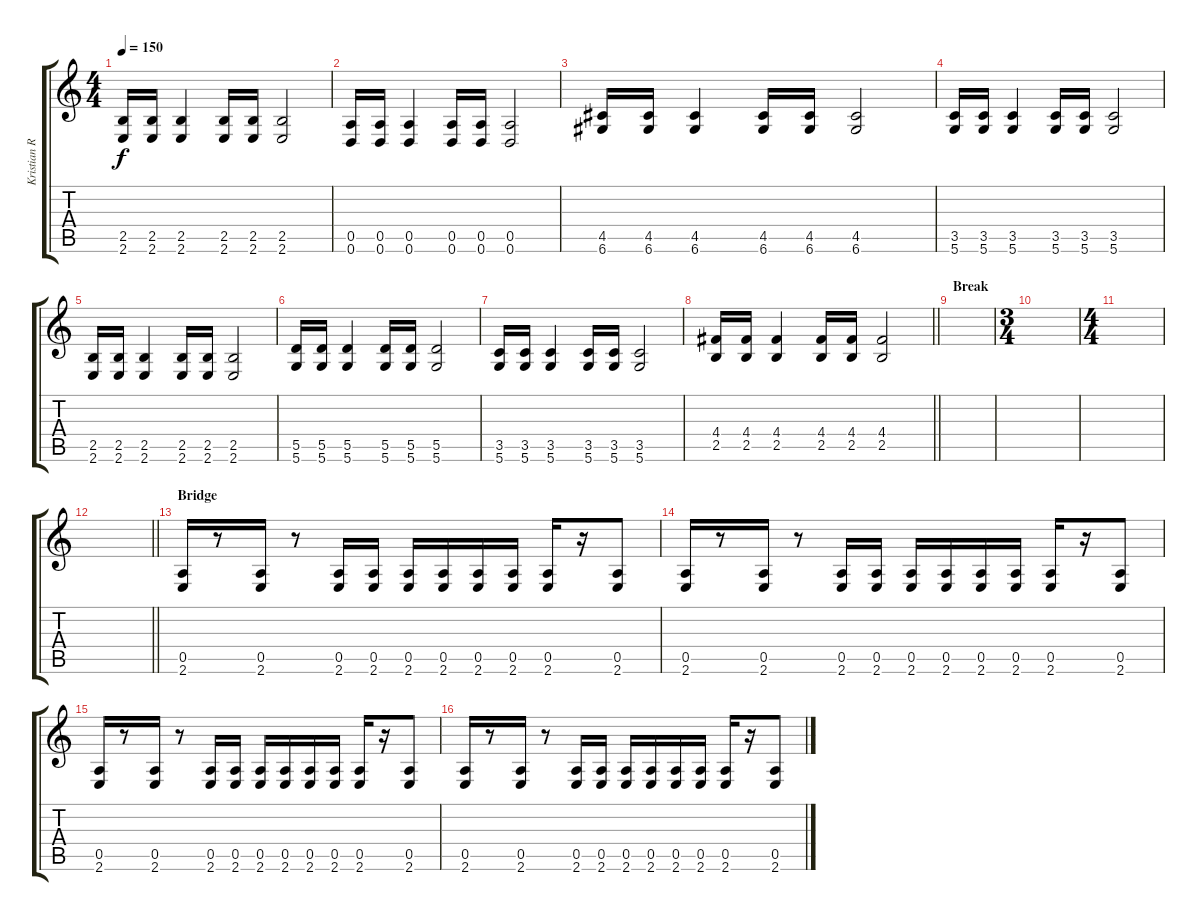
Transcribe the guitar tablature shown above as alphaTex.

\track ("Kristian Ranta" "Kristian R") {instrument distortionguitar}
\staff {score tabs}
\tuning (E4 B3 G3 D3 A2 D2) {hide}
\ts (4 4)
\tempo 150
\clef g2
\ks c
(2.5 2.6).16{dy f} (2.5 2.6).16 (2.5 2.6).4 (2.5 2.6).16 (2.5 2.6).16 (2.5 2.6).2 |
(0.5 0.6).16 (0.5 0.6).16 (0.5 0.6).4 (0.5 0.6).16 (0.5 0.6).16 (0.5 0.6).2 |
(4.5 6.6).16 (4.5 6.6).16 (4.5 6.6).4 (4.5 6.6).16 (4.5 6.6).16 (4.5 6.6).2 |
(3.5 5.6).16 (3.5 5.6).16 (3.5 5.6).4 (3.5 5.6).16 (3.5 5.6).16 (3.5 5.6).2 |
(2.5 2.6).16 (2.5 2.6).16 (2.5 2.6).4 (2.5 2.6).16 (2.5 2.6).16 (2.5 2.6).2 |
(5.5 5.6).16 (5.5 5.6).16 (5.5 5.6).4 (5.5 5.6).16 (5.5 5.6).16 (5.5 5.6).2 |
(3.5 5.6).16 (3.5 5.6).16 (3.5 5.6).4 (3.5 5.6).16 (3.5 5.6).16 (3.5 5.6).2 |
\barLineRight lightlight
(4.4 2.5).16 (4.4 2.5).16 (4.4 2.5).4 (4.4 2.5).16 (4.4 2.5).16 (4.4 2.5).2 |
\section ("" "Break")
|
\ts (3 4)
|
\ts (4 4)
|
\barLineRight lightlight
|
\section ("" "Bridge")
(0.5 2.6).16 r.8 (0.5 2.6).16 r.8 (0.5 2.6).16 (0.5 2.6).16 (0.5 2.6).16 (0.5 2.6).16 (0.5 2.6).16 (0.5 2.6).16 (0.5 2.6).16 r.16 (0.5 2.6).8 |
(0.5 2.6).16 r.8 (0.5 2.6).16 r.8 (0.5 2.6).16 (0.5 2.6).16 (0.5 2.6).16 (0.5 2.6).16 (0.5 2.6).16 (0.5 2.6).16 (0.5 2.6).16 r.16 (0.5 2.6).8 |
(0.5 2.6).16 r.8 (0.5 2.6).16 r.8 (0.5 2.6).16 (0.5 2.6).16 (0.5 2.6).16 (0.5 2.6).16 (0.5 2.6).16 (0.5 2.6).16 (0.5 2.6).16 r.16 (0.5 2.6).8 |
(0.5 2.6).16 r.8 (0.5 2.6).16 r.8 (0.5 2.6).16 (0.5 2.6).16 (0.5 2.6).16 (0.5 2.6).16 (0.5 2.6).16 (0.5 2.6).16 (0.5 2.6).16 r.16 (0.5 2.6).8
